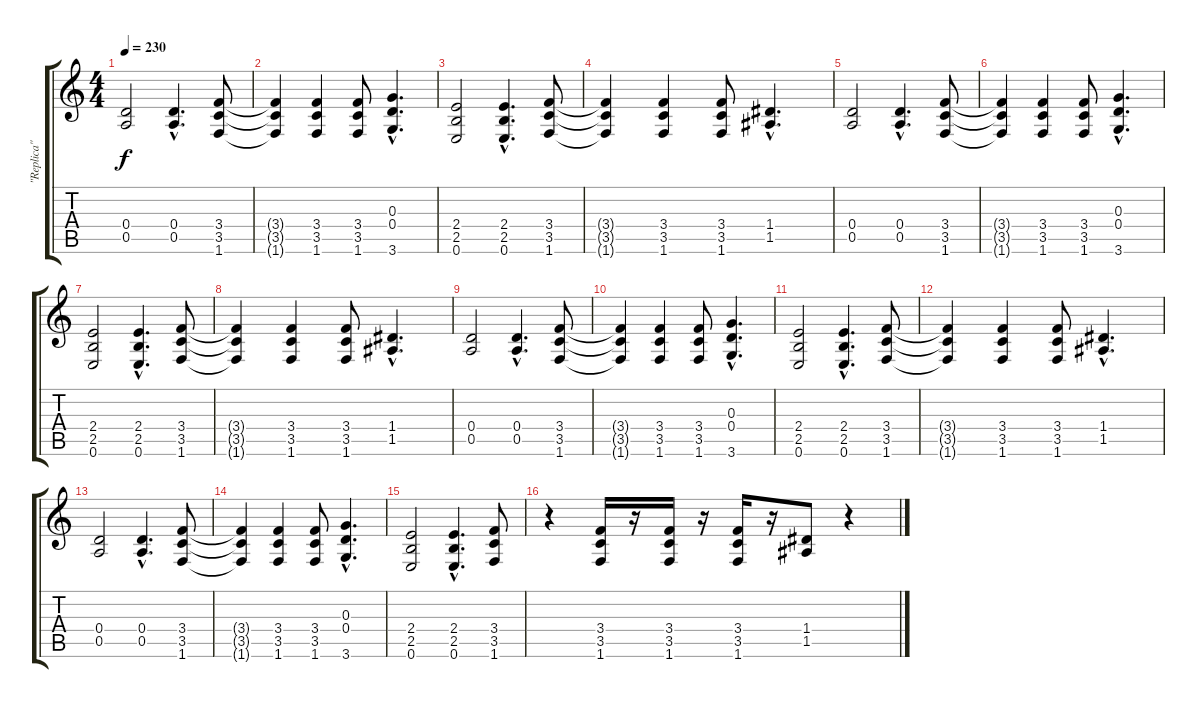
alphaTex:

\track ("\"Replica\" by Fear Factory" "\"Replica\" ") {instrument overdrivenguitar}
\staff {score tabs}
\tuning (E4 B3 G3 D3 A2 E2) {hide}
\ts (4 4)
\tempo 230
\clef g2
\ks c
(0.4 0.5).2{dy f} (0.4{hac} 0.5{hac}).4{d} (3.4 3.5 1.6).8 |
(3.4{t} 3.5{t} 1.6{t}).4 (3.4 3.5 1.6).4 (3.4 3.5 1.6).8 (0.3{hac} 0.4{hac} 3.6{hac}).4{d} |
(2.4 2.5 0.6).2 (2.4{hac} 2.5{hac} 0.6{hac}).4{d} (3.4 3.5 1.6).8 |
(3.4{t} 3.5{t} 1.6{t}).4 (3.4 3.5 1.6).4 (3.4 3.5 1.6).8 (1.4{hac} 1.5{hac}).4{d} |
(0.4 0.5).2 (0.4{hac} 0.5{hac}).4{d} (3.4 3.5 1.6).8 |
(3.4{t} 3.5{t} 1.6{t}).4 (3.4 3.5 1.6).4 (3.4 3.5 1.6).8 (0.3{hac} 0.4{hac} 3.6{hac}).4{d} |
(2.4 2.5 0.6).2 (2.4{hac} 2.5{hac} 0.6{hac}).4{d} (3.4 3.5 1.6).8 |
(3.4{t} 3.5{t} 1.6{t}).4 (3.4 3.5 1.6).4 (3.4 3.5 1.6).8 (1.4{hac} 1.5{hac}).4{d} |
(0.4 0.5).2 (0.4{hac} 0.5{hac}).4{d} (3.4 3.5 1.6).8 |
(3.4{t} 3.5{t} 1.6{t}).4 (3.4 3.5 1.6).4 (3.4 3.5 1.6).8 (0.3{hac} 0.4{hac} 3.6{hac}).4{d} |
(2.4 2.5 0.6).2 (2.4{hac} 2.5{hac} 0.6{hac}).4{d} (3.4 3.5 1.6).8 |
(3.4{t} 3.5{t} 1.6{t}).4 (3.4 3.5 1.6).4 (3.4 3.5 1.6).8 (1.4{hac} 1.5{hac}).4{d} |
(0.4 0.5).2 (0.4{hac} 0.5{hac}).4{d} (3.4 3.5 1.6).8 |
(3.4{t} 3.5{t} 1.6{t}).4 (3.4 3.5 1.6).4 (3.4 3.5 1.6).8 (0.3{hac} 0.4{hac} 3.6{hac}).4{d} |
(2.4 2.5 0.6).2 (2.4{hac} 2.5{hac} 0.6{hac}).4{d} (3.4 3.5 1.6).8 |
r.4 (3.4 3.5 1.6).16 r.16 (3.4 3.5 1.6).16 r.16 (3.4 3.5 1.6).16 r.16 (1.4 1.5).8 r.4
